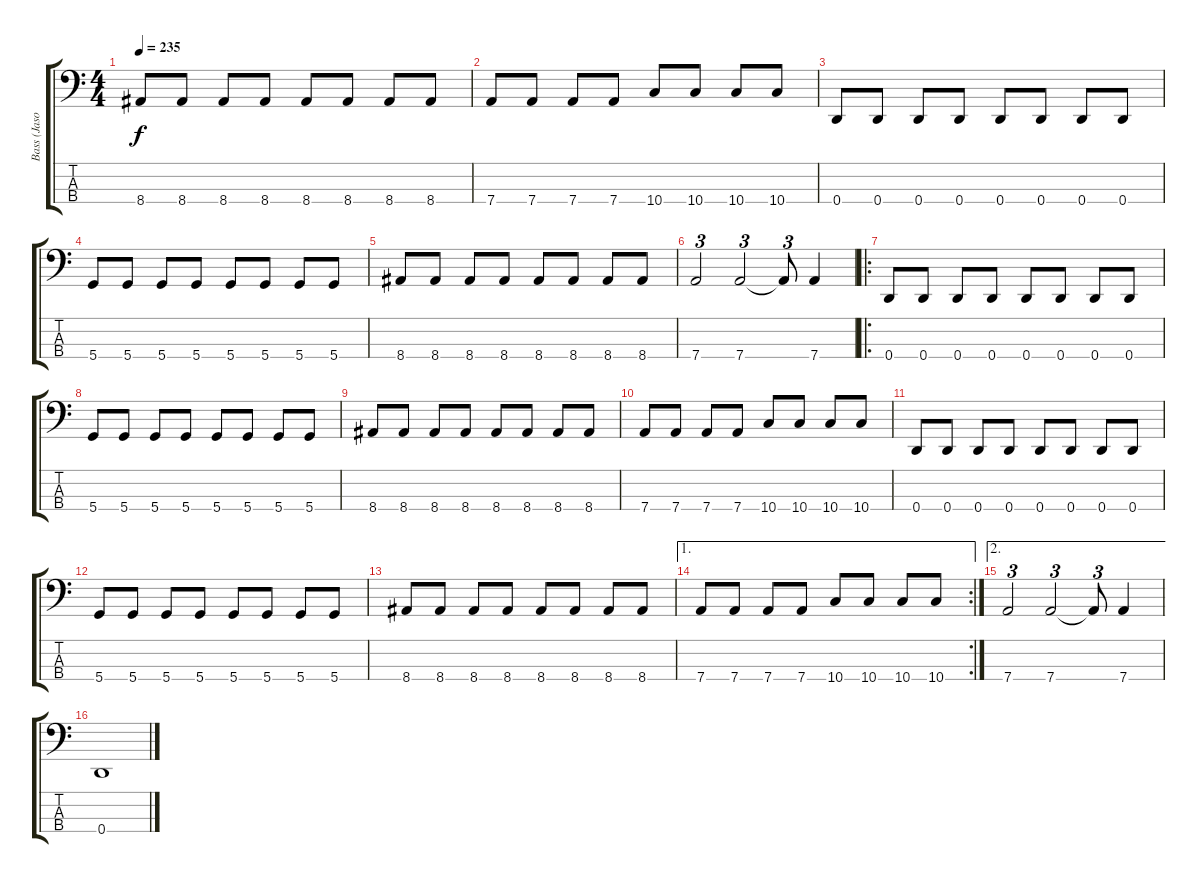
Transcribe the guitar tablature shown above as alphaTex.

\track ("Bass (Jason McCaslin)" "Bass (Jaso") {instrument electricbasspick}
\staff {score tabs}
\tuning (G2 D2 A1 D1) {hide}
\ts (4 4)
\tempo 235
\clef f4
\ks c
8.4.8{dy f} 8.4.8 8.4.8 8.4.8 8.4.8 8.4.8 8.4.8 8.4.8 |
7.4.8 7.4.8 7.4.8 7.4.8 10.4.8 10.4.8 10.4.8 10.4.8 |
0.4.8 0.4.8 0.4.8 0.4.8 0.4.8 0.4.8 0.4.8 0.4.8 |
5.4.8 5.4.8 5.4.8 5.4.8 5.4.8 5.4.8 5.4.8 5.4.8 |
8.4.8 8.4.8 8.4.8 8.4.8 8.4.8 8.4.8 8.4.8 8.4.8 |
7.4.2{tu (3 2)} 7.4.2{tu (3 2)} 7.4{t}.8{tu (3 2)} 7.4.4 |
\ro
0.4.8 0.4.8 0.4.8 0.4.8 0.4.8 0.4.8 0.4.8 0.4.8 |
5.4.8 5.4.8 5.4.8 5.4.8 5.4.8 5.4.8 5.4.8 5.4.8 |
8.4.8 8.4.8 8.4.8 8.4.8 8.4.8 8.4.8 8.4.8 8.4.8 |
7.4.8 7.4.8 7.4.8 7.4.8 10.4.8 10.4.8 10.4.8 10.4.8 |
0.4.8 0.4.8 0.4.8 0.4.8 0.4.8 0.4.8 0.4.8 0.4.8 |
5.4.8 5.4.8 5.4.8 5.4.8 5.4.8 5.4.8 5.4.8 5.4.8 |
8.4.8 8.4.8 8.4.8 8.4.8 8.4.8 8.4.8 8.4.8 8.4.8 |
\ae 1
\rc 2
7.4.8 7.4.8 7.4.8 7.4.8 10.4.8 10.4.8 10.4.8 10.4.8 |
\ae 2
7.4.2{tu (3 2)} 7.4.2{tu (3 2)} 7.4{t}.8{tu (3 2)} 7.4.4 |
0.4.1
